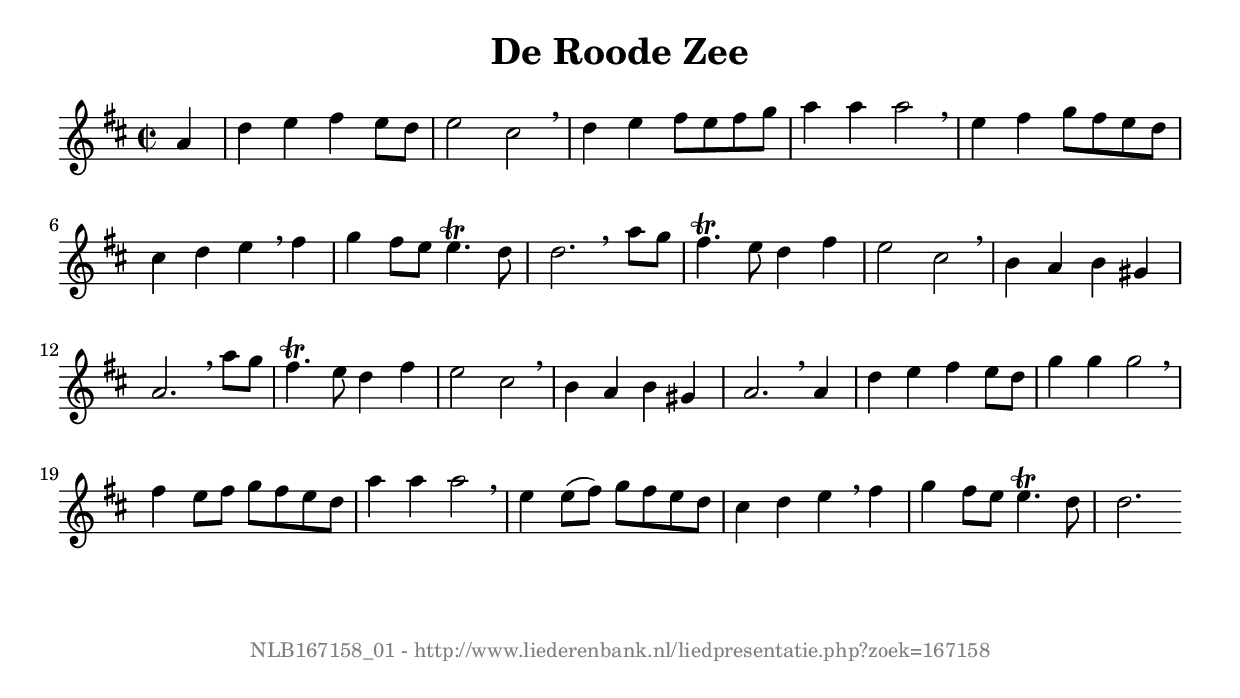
%
% produced by wce2krn 1.64 (7 June 2014)
%
\version"2.16"
#(append! paper-alist '(("long" . (cons (* 210 mm) (* 2000 mm)))))
#(set-default-paper-size "long")
sb = {\breathe}
mBreak = {\breathe }
bBreak = {\breathe }
x = {\once\override NoteHead #'style = #'cross }
gl=\glissando
itime={\override Staff.TimeSignature #'stencil = ##f }
ficta = {\once\set suggestAccidentals = ##t}
fine = {\once\override Score.RehearsalMark #'self-alignment-X = #1 \mark \markup {\italic{Fine}}}
dc = {\once\override Score.RehearsalMark #'self-alignment-X = #1 \mark \markup {\italic{D.C.}}}
dcf = {\once\override Score.RehearsalMark #'self-alignment-X = #1 \mark \markup {\italic{D.C. al Fine}}}
dcc = {\once\override Score.RehearsalMark #'self-alignment-X = #1 \mark \markup {\italic{D.C. al Coda}}}
ds = {\once\override Score.RehearsalMark #'self-alignment-X = #1 \mark \markup {\italic{D.S.}}}
dsf = {\once\override Score.RehearsalMark #'self-alignment-X = #1 \mark \markup {\italic{D.S. al Fine}}}
dsc = {\once\override Score.RehearsalMark #'self-alignment-X = #1 \mark \markup {\italic{D.S. al Coda}}}
pv = {\set Score.repeatCommands = #'((volta "1"))}
sv = {\set Score.repeatCommands = #'((volta "2"))}
tv = {\set Score.repeatCommands = #'((volta "3"))}
qv = {\set Score.repeatCommands = #'((volta "4"))}
xv = {\set Score.repeatCommands = #'((volta #f))}
\header{ tagline = ""
title = "De Roode Zee"
}
\score {{
\key d \major
\relative g'
{
\set melismaBusyProperties = #'()
\partial 32*8
\time 2/2
\tempo 4=120
\override Score.MetronomeMark #'transparent = ##t
\override Score.RehearsalMark #'break-visibility = #(vector #t #t #f)
a4 d e fis e8 d e2 cis \sb d4 e fis8 e fis g a4 a a2 \mBreak \bar "|"
e4 fis g8 fis e d cis4 d e \sb fis g fis8 e e4. ^\trill d8 d2. \bar ":|:" \bBreak
a'8 g fis4. ^\trill e8 d4 fis e2 cis2 \sb b4 a b gis a2. \sb a'8 g fis4. ^\trill e8 d4 fis e2 cis \mBreak \bar "|"
b4 a b gis a2. \sb a4 d e fis e8 d g4 g g2 \sb fis4 e8 fis g fis e d a'4 a a2 \mBreak \bar "|"
e4 e8 (fis) g fis e d cis4 d e \sb fis g fis8 e e4. ^\trill d8 d2. \bar ":|"
 }}
 \midi { }
 \layout {
            indent = 0.0\cm
}
}
\markup { \vspace #0 } \markup { \with-color #grey \fill-line { \center-column { \smaller "NLB167158_01 - http://www.liederenbank.nl/liedpresentatie.php?zoek=167158" } } }
